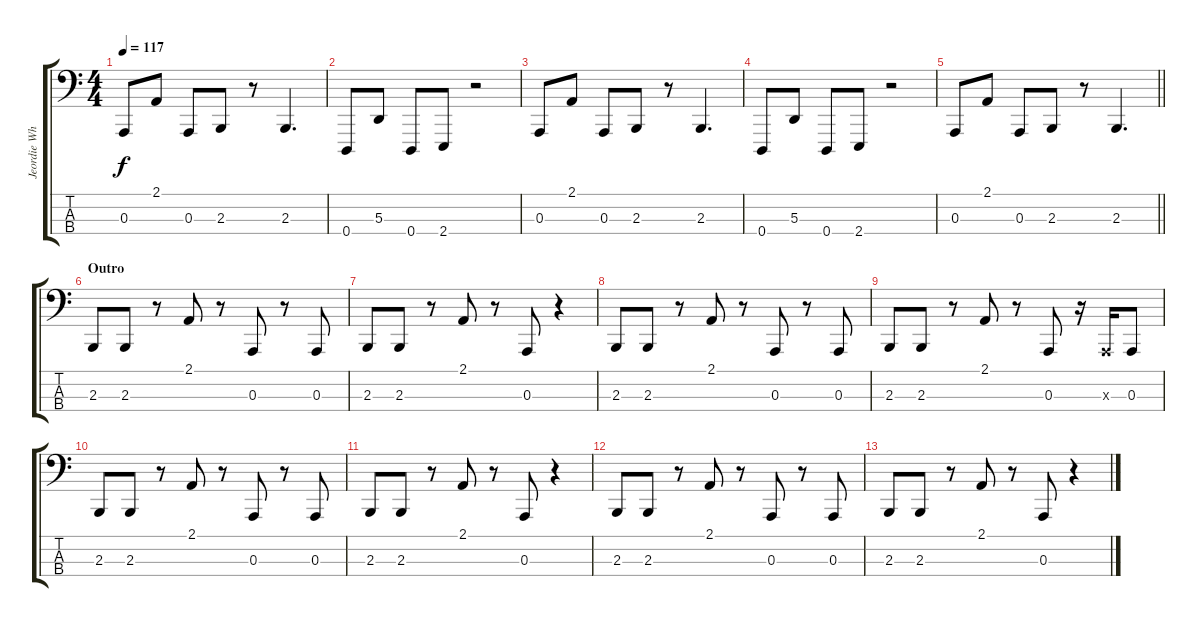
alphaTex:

\track ("Jeordie White" "Jeordie Wh") {instrument lead8bassandlead}
\staff {score tabs}
\tuning (G2 D2 A1 D1) {hide}
\ts (4 4)
\tempo 117
\clef f4
\ks c
0.3.8{dy f} 2.1.8 0.3.8 2.3.8 r.8 2.3.4{d} |
0.4.8 5.3.8 0.4.8 2.4.8 r.2 |
0.3.8 2.1.8 0.3.8 2.3.8 r.8 2.3.4{d} |
0.4.8 5.3.8 0.4.8 2.4.8 r.2 |
\barLineRight lightlight
0.3.8 2.1.8 0.3.8 2.3.8 r.8 2.3.4{d} |
\section ("" "Outro")
2.3.8 2.3.8 r.8 2.1.8 r.8 0.3.8 r.8 0.3.8 |
2.3.8 2.3.8 r.8 2.1.8 r.8 0.3.8 r.4 |
2.3.8 2.3.8 r.8 2.1.8 r.8 0.3.8 r.8 0.3.8 |
2.3.8 2.3.8 r.8 2.1.8 r.8 0.3.8 r.16 0.3{x}.16 0.3.8 |
2.3.8 2.3.8 r.8 2.1.8 r.8 0.3.8 r.8 0.3.8 |
2.3.8 2.3.8 r.8 2.1.8 r.8 0.3.8 r.4 |
2.3.8 2.3.8 r.8 2.1.8 r.8 0.3.8 r.8 0.3.8 |
2.3.8 2.3.8 r.8 2.1.8 r.8 0.3.8 r.4
